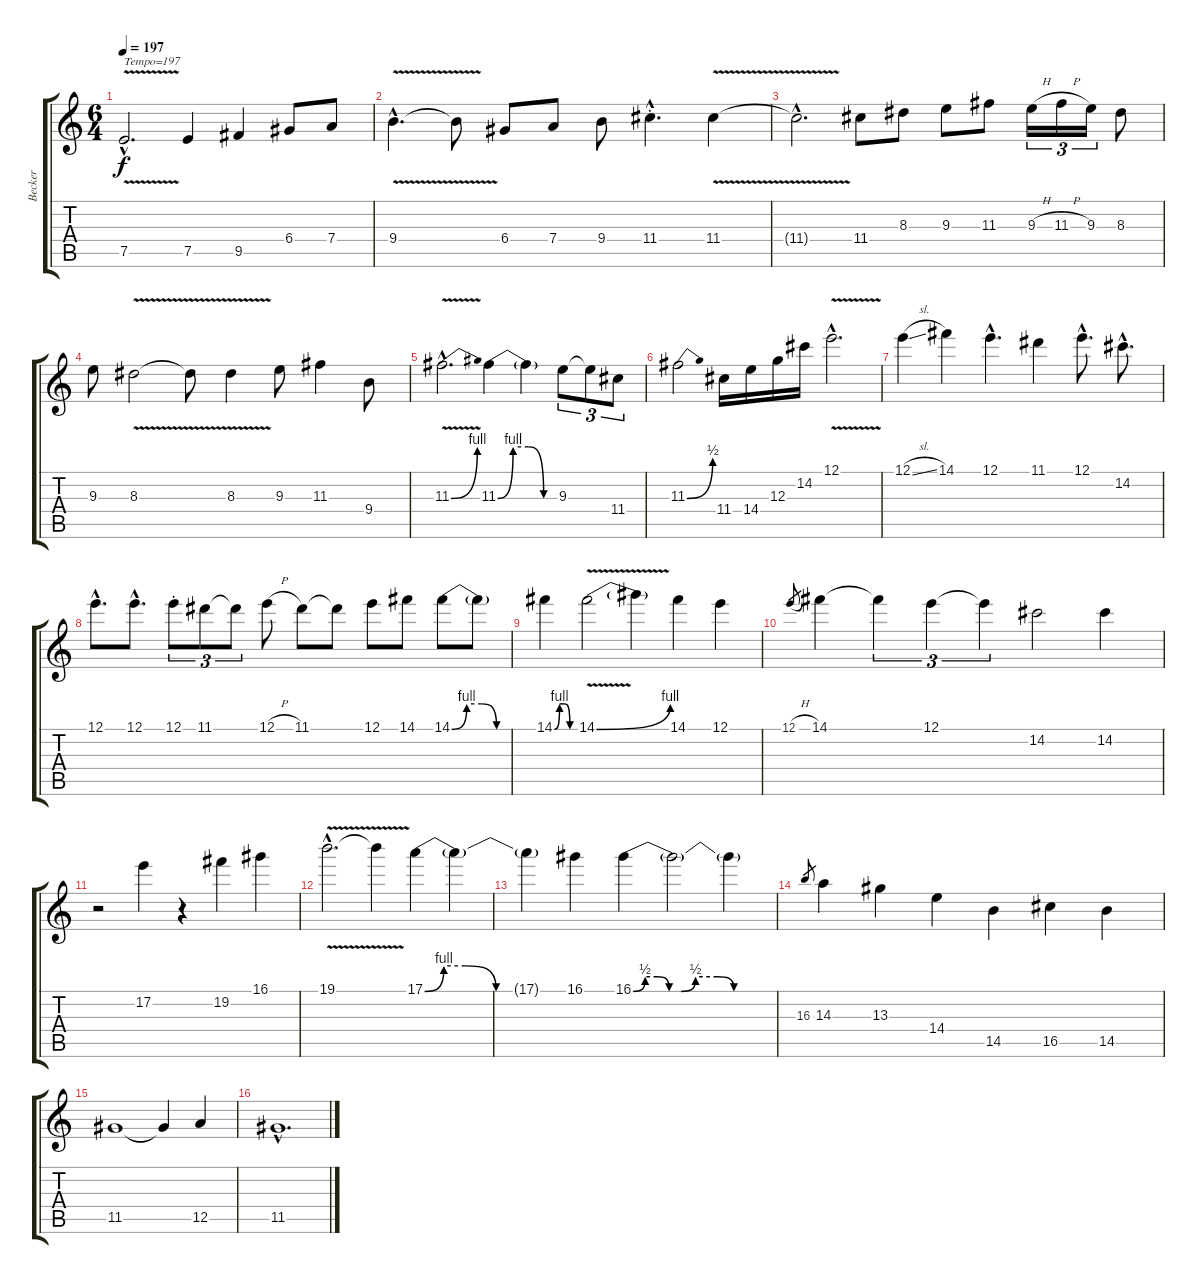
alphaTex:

\track ("Becker" "Becker") {instrument electricguitarjazz}
\staff {score tabs}
\tuning (E4 B3 G3 D3 A2 E2) {hide}
\ts (6 4)
\tempo 197
\clef g2
\ks c
7.5{v hac}.2{d txt "Tempo=197" dy f} 7.5.4 9.5.4 6.4.8 7.4.8 |
9.4{v hac}.4{d} 9.4{t}.8 6.4.8 7.4.8 9.4.8 11.4{hac st}.4{d} 11.4{v}.4 |
11.4{hac t}.2{d} 11.4.8 8.3.8 9.3.8 11.3.8 9.3{h}.16{tu (3 2)} 11.3{h}.16{tu (3 2)} 9.3.16{tu (3 2)} 8.3.8 |
9.3.8 8.3{v}.2 8.3{t}.8 8.3{v}.4 9.3.8 11.3.4 9.4.8 |
11.3{be (bend 0 0 60 4) v hac}.2{d} 11.3{be (custom 0 0 15 4 30 4 45 0 60 0)}.4 11.3{t}.4 9.3.8{tu (3 2)} 9.3{t}.8{tu (3 2)} 11.4.8{tu (3 2)} |
11.3{be (bend 0 0 60 2)}.2 11.4.16 14.4.16 12.3.16 14.2.16 12.1{v hac}.2{d} |
12.1{sl}.4 14.1.4 12.1{hac}.4{d} 11.1.4 12.1{hac}.8{d} 14.2{hac}.8{d} |
12.1{hac}.8{d} 12.1{hac}.8{d} 12.1{st}.8{tu (3 2)} 11.1.8{tu (3 2)} 11.1{t}.8{tu (3 2)} 12.1{h}.8 11.1.8 11.1{t}.8 12.1.8 14.1.8 14.1{be (custom 0 0 15 4 30 4 45 0 60 0)}.8 14.1{t}.8 |
14.1{be (custom 0 0 15 4 30 4 45 0 60 0)}.4 14.1{be (bend 0 0 60 4) v}.2 14.1{t}.4 14.1.4 12.1.4 |
12.1{h}.8{gr} 14.1.4 14.1{t}.4{tu (3 2)} 12.1.4{tu (3 2)} 12.1{t}.4{tu (3 2)} 14.2.2 14.2.4 |
r.2 17.2.4 r.4 19.2.4 16.1.4 |
19.1{v hac}.2{d} 19.1{t}.4 17.1{be (custom 0 0 8 4 17 4 30 0 45 0 60 0)}.4 17.1{t}.4 |
17.1{t}.4 16.1.4 16.1{be (custom 0 0 5 2 10 2 15 0 20 0 26 2 35 2 42 0 60 0)}.4 16.1{t}.2 16.1{t}.4 |
16.3.8{gr} 14.3.4 13.3.4 14.4.4 14.5.4 16.5.4 14.5.4 |
11.5.1 11.5{t}.4 12.5.4 |
11.5{hac}.1{d}
